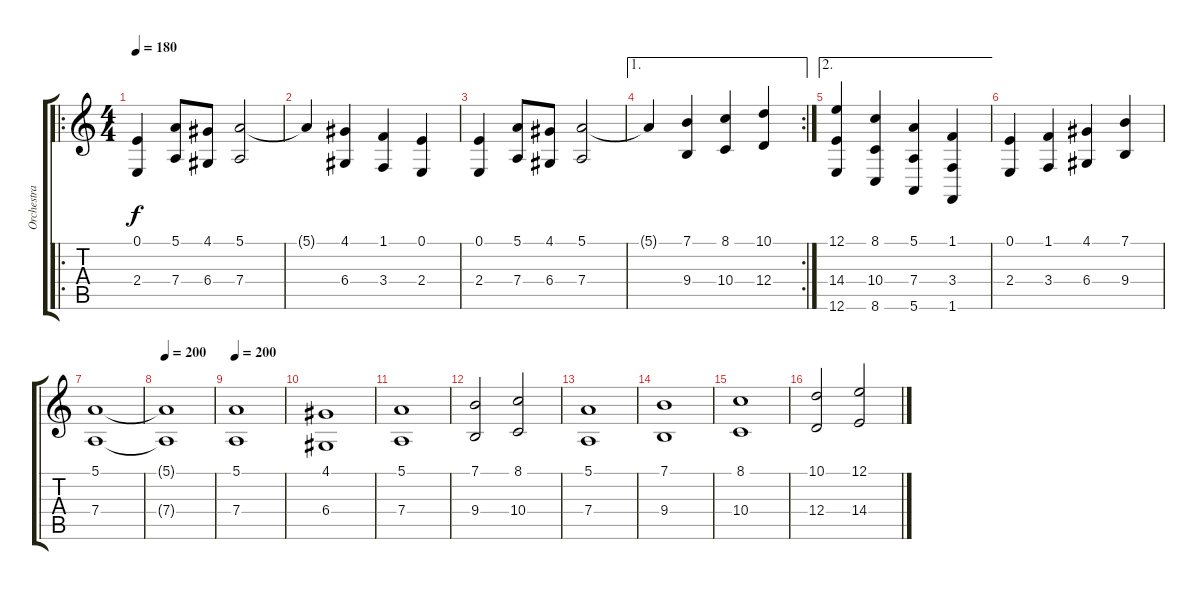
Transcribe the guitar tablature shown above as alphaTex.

\track ("Orchestra 1" "Orchestra ") {instrument pizzicatostrings}
\staff {score tabs}
\tuning (E4 B3 G3 D3 A2 E2) {hide}
\ro
\ts (4 4)
\tempo 180
\clef g2
\ks c
(0.1 2.4).4{dy f} (5.1 7.4).8 (4.1 6.4).8 (5.1 7.4).2 |
5.1{t}.4 (4.1 6.4).4 (1.1 3.4).4 (0.1 2.4).4 |
(0.1 2.4).4 (5.1 7.4).8 (4.1 6.4).8 (5.1 7.4).2 |
\ae 1
\rc 2
5.1{t}.4 (7.1 9.4).4 (8.1 10.4).4 (10.1 12.4).4 |
\ae 2
(12.1 14.4 12.6).4 (8.1 10.4 8.6).4 (5.1 7.4 5.6).4 (1.1 3.4 1.6).4 |
(0.1 2.4).4 (1.1 3.4).4 (4.1 6.4).4 (7.1 9.4).4 |
(5.1 7.4).1 |
\tempo 200
(5.1{t} 7.4{t}).1 |
\tempo 200
(5.1 7.4).1 |
(4.1 6.4).1 |
(5.1 7.4).1 |
(7.1 9.4).2 (8.1 10.4).2 |
(5.1 7.4).1 |
(7.1 9.4).1 |
(8.1 10.4).1 |
(10.1 12.4).2 (12.1 14.4).2
